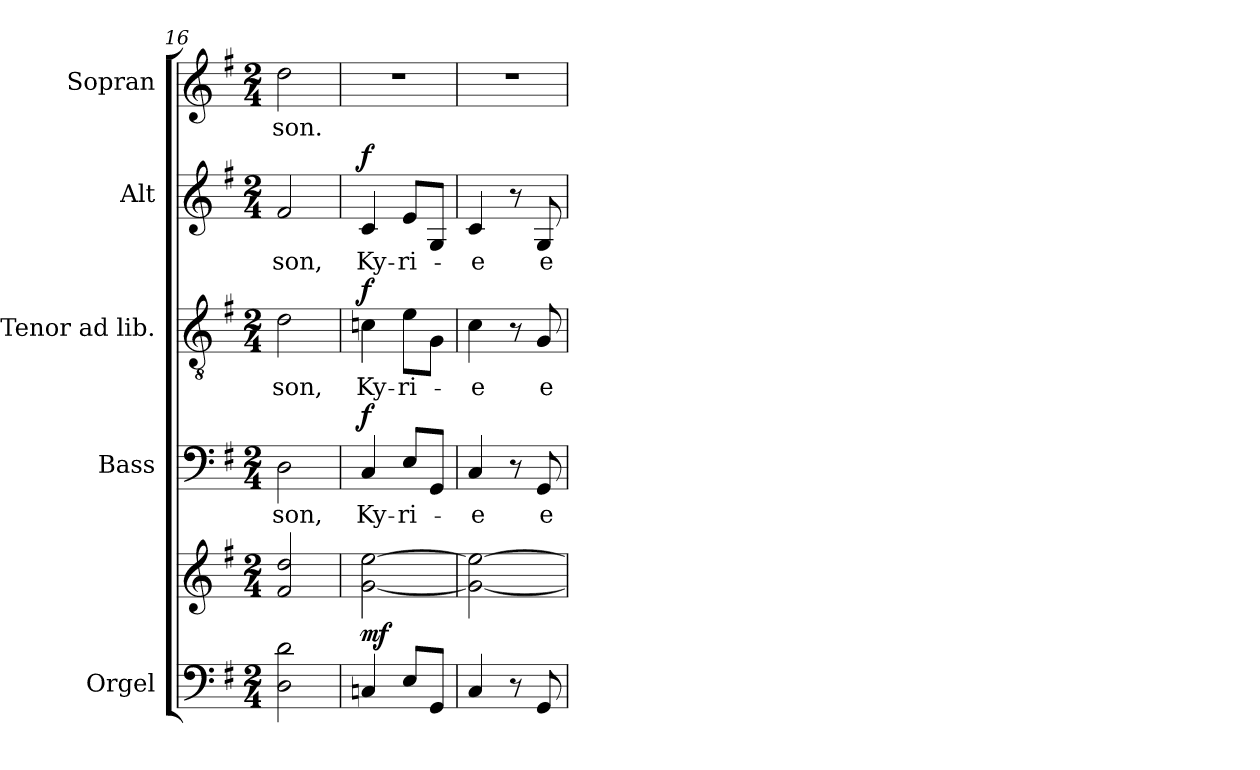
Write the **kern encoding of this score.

**kern	**kern	**dynam	**kern	**text	**dynam	**kern	**text	**dynam	**kern	**text	**dynam	**kern	**text
*part5	*part5	*part5	*part4	*part4	*part4	*part3	*part3	*part3	*part2	*part2	*part2	*part1	*part1
*staff6	*staff5	*staff5/6	*staff4	*staff4	*staff4	*staff3	*staff3	*staff3	*staff2	*staff2	*staff2	*staff1	*staff1
*I"Orgel	*	*	*I"Bass	*	*	*I"Tenor ad lib.	*	*	*I"Alt	*	*	*I"Sopran	*
*I'Org.	*	*	*I'B.	*	*	*I'T.	*	*	*I'A.	*	*	*I'S.	*
*clefF4	*clefG2	*	*clefF4	*	*	*clefGv2	*	*	*clefG2	*	*	*clefG2	*
*k[f#]	*k[f#]	*	*k[f#]	*	*	*k[f#]	*	*	*k[f#]	*	*	*k[f#]	*
*G:	*G:	*	*G:	*	*	*G:	*	*	*G:	*	*	*G:	*
*M2/4	*M2/4	*	*M2/4	*	*	*M2/4	*	*	*M2/4	*	*	*M2/4	*
=16	=16	=16	=16	=16	=16	=16	=16	=16	=16	=16	=16	=16	=16
!	!	!	!	!LO:LY:b	!	!	!LO:LY:b	!	!	!LO:LY:b	!	!	!LO:LY:b
2D\ 2d\	2f#/ 2dd/	.	2D\	-son,	.	2d\	-son,	.	2f#/	-son,	.	2dd\	-son.
=17	=17	=17	=17	=17	=17	=17	=17	=17	=17	=17	=17	=17	=17
!	!	!LO:DY:b	!	!LO:LY:b	!LO:DY:a	!	!LO:LY:b	!LO:DY:a	!	!LO:LY:b	!LO:DY:a	!	!
4Cn/	[2g\ [2ee\	mf	4C/	Ky-	f	4cn\	Ky-	f	4c/	Ky-	f	2r	.
!	!	!	!	!LO:LY:b	!	!	!LO:LY:b	!	!	!LO:LY:b	!	!	!
8E/L	.	.	8E/L	-ri-	.	8e\L	-ri-	.	8e/L	-ri-	.	.	.
8GG/J	.	.	8GG/J	.	.	8G\J	.	.	8G/J	.	.	.	.
=18	=18	=18	=18	=18	=18	=18	=18	=18	=18	=18	=18	=18	=18
!	!	!	!	!LO:LY:b	!	!	!LO:LY:b	!	!	!LO:LY:b	!	!	!
4C/	2g\_ 2ee\_	.	4C/	-e	.	4c\	-e	.	4c/	-e	.	2r	.
8r	.	.	8r	.	.	8r	.	.	8r	.	.	.	.
!	!	!	!	!LO:LY:b	!	!	!LO:LY:b	!	!	!LO:LY:b	!	!	!
8GG/	.	.	8GG/	e-	.	8G/	e-	.	8G/	e-	.	.	.
=	=	=	=	=	=	=	=	=	=	=	=	=	=
*-	*-	*-	*-	*-	*-	*-	*-	*-	*-	*-	*-	*-	*-
